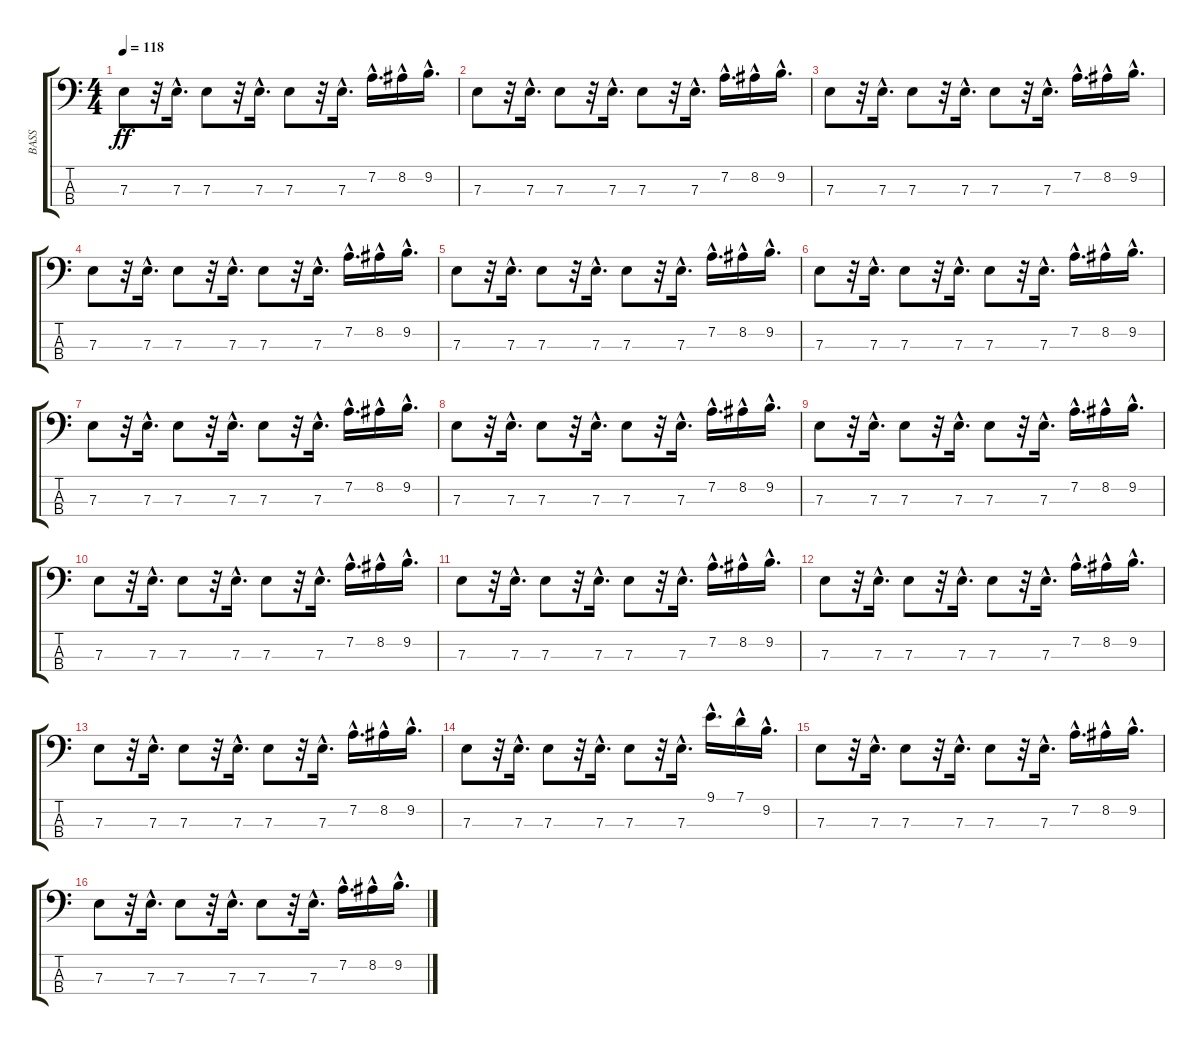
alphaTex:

\track ("BASS" "BASS") {instrument electricbassfinger}
\staff {score tabs}
\tuning (G2 D2 A1 E1) {hide}
\ts (4 4)
\tempo 118
\clef f4
\ks c
7.3.8{dy ff} r.32 7.3{hac}.16{d} 7.3.8 r.32 7.3{hac}.16{d} 7.3.8 r.32 7.3{hac}.16{d} 7.2{hac}.16{d} 8.2{hac}.16 9.2{hac}.16{d} |
7.3.8 r.32 7.3{hac}.16{d} 7.3.8 r.32 7.3{hac}.16{d} 7.3.8 r.32 7.3{hac}.16{d} 7.2{hac}.16{d} 8.2{hac}.16 9.2{hac}.16{d} |
7.3.8 r.32 7.3{hac}.16{d} 7.3.8 r.32 7.3{hac}.16{d} 7.3.8 r.32 7.3{hac}.16{d} 7.2{hac}.16{d} 8.2{hac}.16 9.2{hac}.16{d} |
7.3.8 r.32 7.3{hac}.16{d} 7.3.8 r.32 7.3{hac}.16{d} 7.3.8 r.32 7.3{hac}.16{d} 7.2{hac}.16{d} 8.2{hac}.16 9.2{hac}.16{d} |
7.3.8 r.32 7.3{hac}.16{d} 7.3.8 r.32 7.3{hac}.16{d} 7.3.8 r.32 7.3{hac}.16{d} 7.2{hac}.16{d} 8.2{hac}.16 9.2{hac}.16{d} |
7.3.8 r.32 7.3{hac}.16{d} 7.3.8 r.32 7.3{hac}.16{d} 7.3.8 r.32 7.3{hac}.16{d} 7.2{hac}.16{d} 8.2{hac}.16 9.2{hac}.16{d} |
7.3.8 r.32 7.3{hac}.16{d} 7.3.8 r.32 7.3{hac}.16{d} 7.3.8 r.32 7.3{hac}.16{d} 7.2{hac}.16{d} 8.2{hac}.16 9.2{hac}.16{d} |
7.3.8 r.32 7.3{hac}.16{d} 7.3.8 r.32 7.3{hac}.16{d} 7.3.8 r.32 7.3{hac}.16{d} 7.2{hac}.16{d} 8.2{hac}.16 9.2{hac}.16{d} |
7.3.8 r.32 7.3{hac}.16{d} 7.3.8 r.32 7.3{hac}.16{d} 7.3.8 r.32 7.3{hac}.16{d} 7.2{hac}.16{d} 8.2{hac}.16 9.2{hac}.16{d} |
7.3.8 r.32 7.3{hac}.16{d} 7.3.8 r.32 7.3{hac}.16{d} 7.3.8 r.32 7.3{hac}.16{d} 7.2{hac}.16{d} 8.2{hac}.16 9.2{hac}.16{d} |
7.3.8 r.32 7.3{hac}.16{d} 7.3.8 r.32 7.3{hac}.16{d} 7.3.8 r.32 7.3{hac}.16{d} 7.2{hac}.16{d} 8.2{hac}.16 9.2{hac}.16{d} |
7.3.8 r.32 7.3{hac}.16{d} 7.3.8 r.32 7.3{hac}.16{d} 7.3.8 r.32 7.3{hac}.16{d} 7.2{hac}.16{d} 8.2{hac}.16 9.2{hac}.16{d} |
7.3.8 r.32 7.3{hac}.16{d} 7.3.8 r.32 7.3{hac}.16{d} 7.3.8 r.32 7.3{hac}.16{d} 7.2{hac}.16{d} 8.2{hac}.16 9.2{hac}.16{d} |
7.3.8 r.32 7.3{hac}.16{d} 7.3.8 r.32 7.3{hac}.16{d} 7.3.8 r.32 7.3{hac}.16{d} 9.1{hac}.16{d} 7.1{hac}.16 9.2{hac}.16{d} |
7.3.8 r.32 7.3{hac}.16{d} 7.3.8 r.32 7.3{hac}.16{d} 7.3.8 r.32 7.3{hac}.16{d} 7.2{hac}.16{d} 8.2{hac}.16 9.2{hac}.16{d} |
7.3.8 r.32 7.3{hac}.16{d} 7.3.8 r.32 7.3{hac}.16{d} 7.3.8 r.32 7.3{hac}.16{d} 7.2{hac}.16{d} 8.2{hac}.16 9.2{hac}.16{d}
